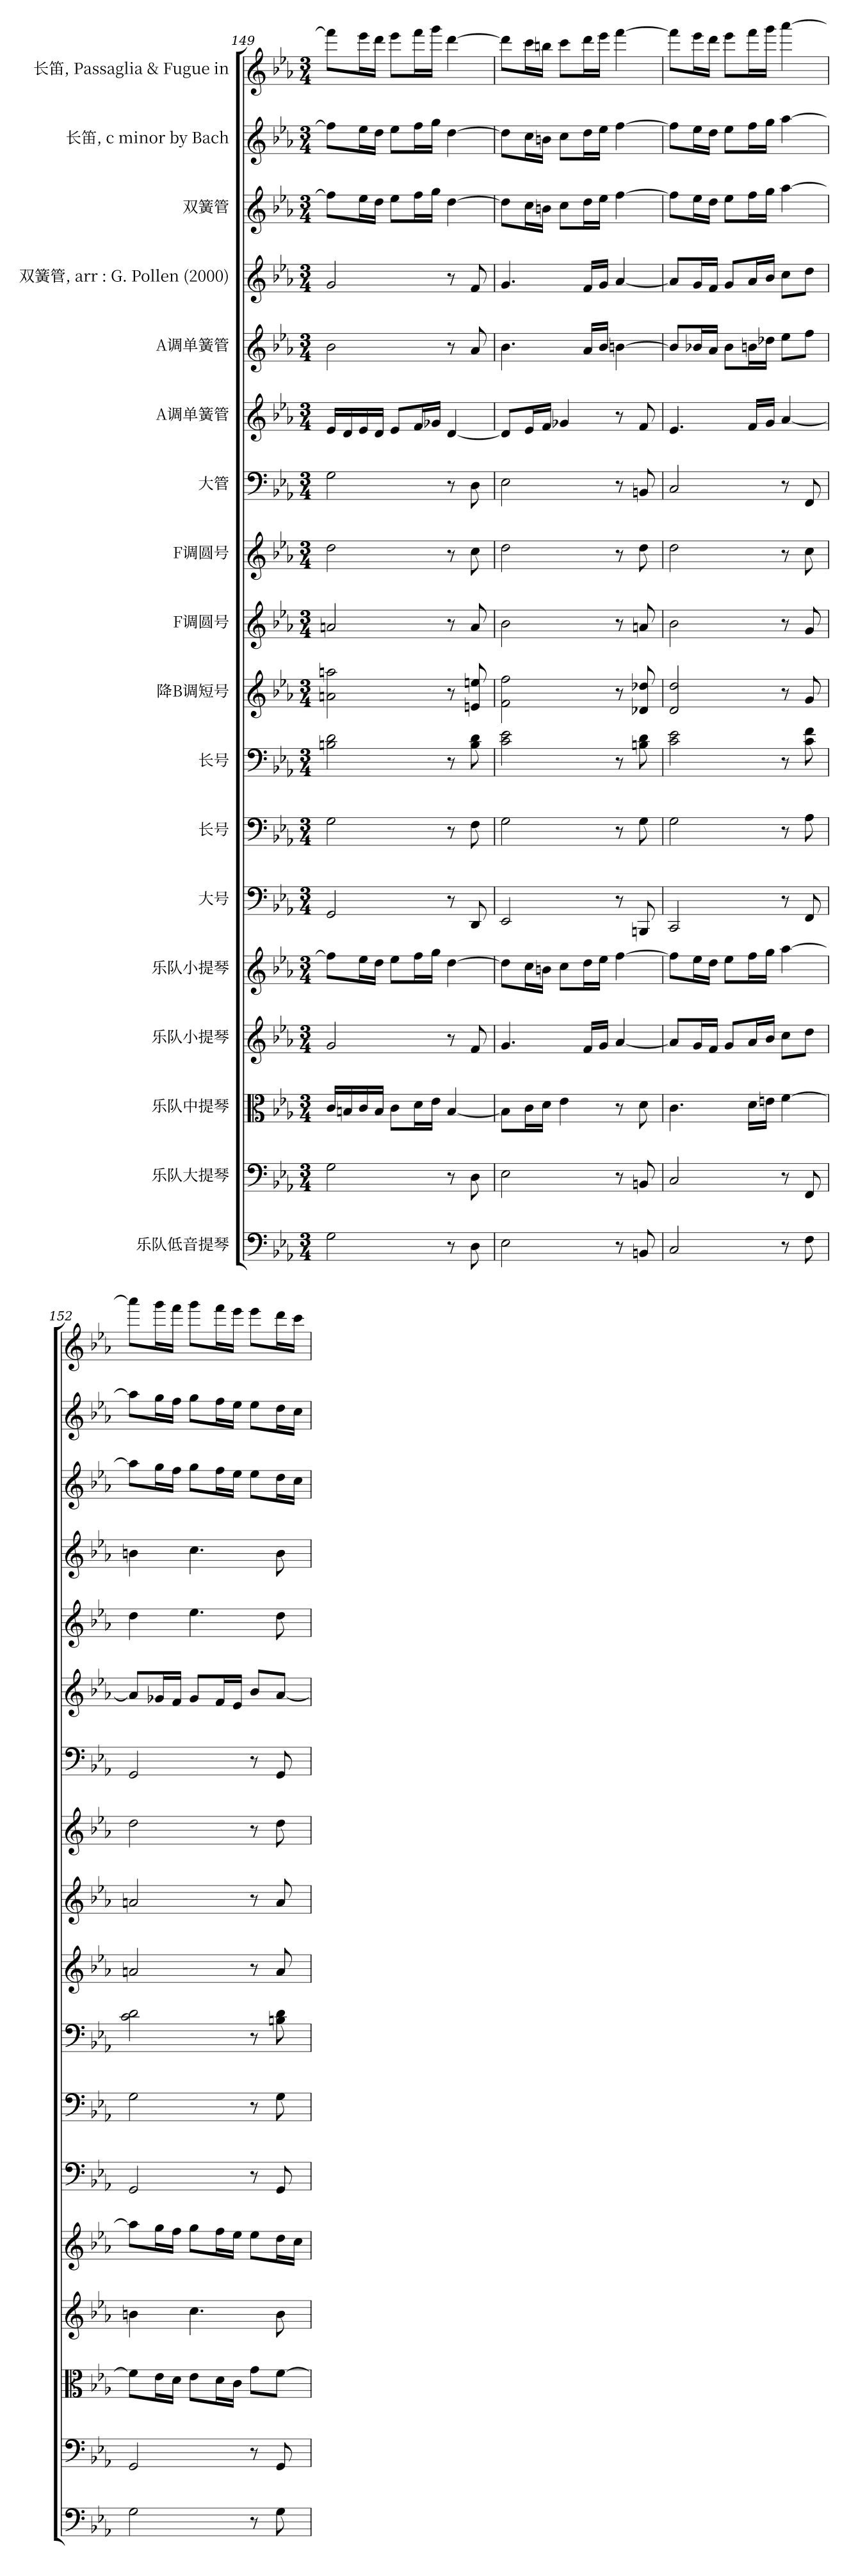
**kern	**kern	**kern	**kern	**kern	**kern	**kern	**kern	**kern	**kern	**kern	**kern	**kern	**kern	**kern	**kern	**kern	**kern
*part18	*part17	*part16	*part15	*part14	*part13	*part12	*part11	*part10	*part9	*part8	*part7	*part6	*part5	*part4	*part3	*part2	*part1
*staff18	*staff17	*staff16	*staff15	*staff14	*staff13	*staff12	*staff11	*staff10	*staff9	*staff8	*staff7	*staff6	*staff5	*staff4	*staff3	*staff2	*staff1
*I"乐队低音提琴	*I"乐队大提琴	*I"乐队中提琴	*I"乐队小提琴	*I"乐队小提琴	*I"大号	*I"长号	*I"长号	*I"降B调短号	*I"F调圆号	*I"F调圆号	*I"大管	*I"A调单簧管	*I"A调单簧管	*I"双簧管, arr :  G. Pollen (2000)	*I"双簧管	*I"长笛, c minor by Bach	*I"长笛, Passaglia &amp; Fugue in
*clefF4	*clefF4	*clefC3	*clefG2	*clefG2	*clefF4	*clefF4	*clefF4	*clefG2	*clefG2	*clefG2	*clefF4	*clefG2	*clefG2	*clefG2	*clefG2	*clefG2	*clefG2
*ITrd7c12	*	*	*	*	*	*	*	*ITrd1c2	*ITrd4c7	*ITrd4c7	*	*ITrd2c3	*ITrd2c3	*	*	*	*
*k[b-e-a-]	*k[b-e-a-]	*k[b-e-a-]	*k[b-e-a-]	*k[b-e-a-]	*k[b-e-a-]	*k[b-e-a-]	*k[b-e-a-]	*k[b-e-a-d-g-]	*k[b-e-a-d-]	*k[b-e-a-d-]	*k[b-e-a-]	*k[]	*k[]	*k[b-e-a-]	*k[b-e-a-]	*k[b-e-a-]	*k[b-e-a-]
*M3/4	*M3/4	*M3/4	*M3/4	*M3/4	*M3/4	*M3/4	*M3/4	*M3/4	*M3/4	*M3/4	*M3/4	*M3/4	*M3/4	*M3/4	*M3/4	*M3/4	*M3/4
=149	=149	=149	=149	=149	=149	=149	=149	=149	=149	=149	=149	=149	=149	=149	=149	=149	=149
2GG\	2G\	16c/LL	2g/	8ff\L]	2GG/	2G\	2Bn\ 2d\	2gn\ 2ggn\	2dn/	2g\	2G\	16c/LL	2g\	2g/	8ff\L]	8ff\L]	8fff\L]
.	.	16Bn/	.	.	.	.	.	.	.	.	.	16B/	.	.	.	.	.
.	.	16c/	.	16ee-\L	.	.	.	.	.	.	.	16c/	.	.	16ee-\L	16ee-\L	16eee-\L
.	.	16B/JJ	.	16dd\JJ	.	.	.	.	.	.	.	16B/JJ	.	.	16dd\JJ	16dd\JJ	16ddd\JJ
.	.	8c\L	.	8ee-\L	.	.	.	.	.	.	.	8c/L	.	.	8ee-\L	8ee-\L	8eee-\L
.	.	16d\L	.	16ff\L	.	.	.	.	.	.	.	16d/L	.	.	16ff\L	16ff\L	16fff\L
.	.	16e-\JJ	.	16gg\JJ	.	.	.	.	.	.	.	16e-X/JJ	.	.	16gg\JJ	16gg\JJ	16ggg\JJ
8r	8r	[4B/	8r	[4dd\	8r	8r	8r	8r	8r	8r	8r	[4B/	8r	8r	[4dd\	[4dd\	[4ddd\
8DD\	8D\	.	8f/	.	8DD/	8F\	8B\ 8d\	8dn/ 8ddn/	8d/	8f\	8D\	.	8f/	8f/	.	.	.
!!LO:PB:g=z
=150	=150	=150	=150	=150	=150	=150	=150	=150	=150	=150	=150	=150	=150	=150	=150	=150	=150
2EE-\	2E-\	8B\L]	4.g/	8dd\L]	2EE-/	2G\	2c\ 2e-\	2e-\ 2ee-\	2e-\	2g\	2E-\	8B/L]	4.g\	4.g/	8dd\L]	8dd\L]	8ddd\L]
.	.	16c\L	.	16cc\L	.	.	.	.	.	.	.	16c/L	.	.	16cc\L	16cc\L	16ccc\L
.	.	16d\JJ	.	16bn\JJ	.	.	.	.	.	.	.	16d/JJ	.	.	16bn\JJ	16bn\JJ	16bbn\JJ
.	.	4e-\	.	8cc\L	.	.	.	.	.	.	.	4e-X/	.	.	8cc\L	8cc\L	8ccc\L
.	.	.	16f/LL	16dd\L	.	.	.	.	.	.	.	.	16f/LL	16f/LL	16dd\L	16dd\L	16ddd\L
.	.	.	16g/JJ	16ee-\JJ	.	.	.	.	.	.	.	.	16g/JJ	16g/JJ	16ee-\JJ	16ee-\JJ	16eee-\JJ
8r	8r	8r	[4a-/	[4ff\	8r	8r	8r	8r	8r	8r	8r	8r	[4g#X\	[4a-/	[4ff\	[4ff\	[4fff\
8BBBn/	8BBn/	8d\	.	.	8BBBn/	8G\	8Bn\ 8d\	8c-X/ 8cc-X/	8dn/	8g\	8BBn/	8d/	.	.	.	.	.
=151	=151	=151	=151	=151	=151	=151	=151	=151	=151	=151	=151	=151	=151	=151	=151	=151	=151
2CC/	2C/	4.c\	8a-/L]	8ff\L]	2CC/	2G\	2c\ 2e-\	2c/ 2cc/	2e-\	2g\	2C/	4.c/	8g#/L]	8a-/L]	8ff\L]	8ff\L]	8fff\L]
.	.	.	16g/L	16ee-\L	.	.	.	.	.	.	.	.	16gn/L	16g/L	16ee-\L	16ee-\L	16eee-\L
.	.	.	16f/JJ	16dd\JJ	.	.	.	.	.	.	.	.	16f/JJ	16f/JJ	16dd\JJ	16dd\JJ	16ddd\JJ
.	.	.	8g/L	8ee-\L	.	.	.	.	.	.	.	.	8g\L	8g/L	8ee-\L	8ee-\L	8eee-\L
.	.	16d\LL	16a-/L	16ff\L	.	.	.	.	.	.	.	16d/LL	16g#X\L	16a-/L	16ff\L	16ff\L	16fff\L
.	.	16en\JJ	16b-/JJ	16gg\JJ	.	.	.	.	.	.	.	16e/JJ	16b-X\JJ	16b-/JJ	16gg\JJ	16gg\JJ	16ggg\JJ
8r	8r	[4f\	8cc\L	[4aa-\	8r	8r	8r	8r	8r	8r	8r	[4f/	8cc\L	8cc\L	[4aa-\	[4aa-\	[4aaa-\
8FF\	8FF/	.	8dd\J	.	8FF/	8A-\	8c\ 8f\	8f/	8c/	8f\	8FF/	.	8dd\J	8dd\J	.	.	.
=152	=152	=152	=152	=152	=152	=152	=152	=152	=152	=152	=152	=152	=152	=152	=152	=152	=152
2GG\	2GG/	8f\L]	4bn\	8aa-\L]	2GG/	2G\	2c\ 2d\	2gn/	2dn/	2g\	2GG/	8f/L]	4b\	4bn\	8aa-\L]	8aa-\L]	8aaa-\L]
.	.	16e-\L	.	16gg\L	.	.	.	.	.	.	.	16e-X/L	.	.	16gg\L	16gg\L	16ggg\L
.	.	16d\JJ	.	16ff\JJ	.	.	.	.	.	.	.	16d/JJ	.	.	16ff\JJ	16ff\JJ	16fff\JJ
.	.	8e-\L	4.cc\	8gg\L	.	.	.	.	.	.	.	8e-/L	4.cc\	4.cc\	8gg\L	8gg\L	8ggg\L
.	.	16d\L	.	16ff\L	.	.	.	.	.	.	.	16d/L	.	.	16ff\L	16ff\L	16fff\L
.	.	16c\JJ	.	16ee-\JJ	.	.	.	.	.	.	.	16c/JJ	.	.	16ee-\JJ	16ee-\JJ	16eee-\JJ
8r	8r	8g\L	.	8ee-\L	8r	8r	8r	8r	8r	8r	8r	8g/L	.	.	8ee-\L	8ee-\L	8eee-\L
8GG\	8GG/	[8f\J	8b\	16dd\L	8GG/	8G\	8Bn\ 8d\	8g/	8d/	8g\	8GG/	[8f/J	8b\	8b\	16dd\L	16dd\L	16ddd\L
.	.	.	.	16cc\JJ	.	.	.	.	.	.	.	.	.	.	16cc\JJ	16cc\JJ	16ccc\JJ
=	=	=	=	=	=	=	=	=	=	=	=	=	=	=	=	=	=
*-	*-	*-	*-	*-	*-	*-	*-	*-	*-	*-	*-	*-	*-	*-	*-	*-	*-
